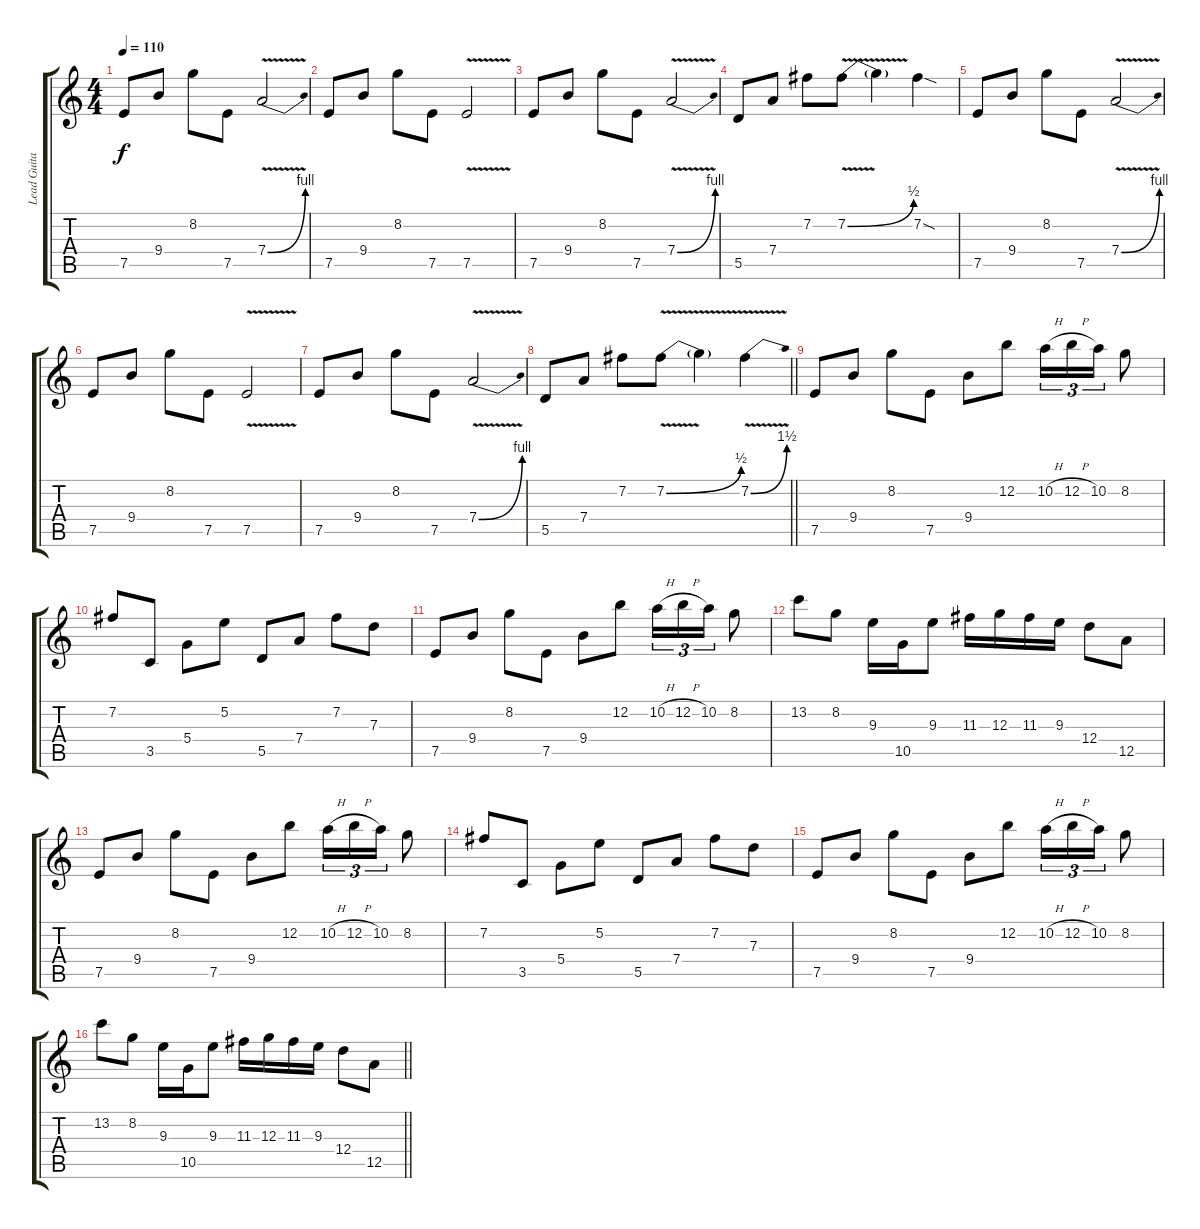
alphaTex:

\track ("Lead Guitar" "Lead Guita") {instrument overdrivenguitar}
\staff {score tabs}
\tuning (E4 B3 G3 D3 A2 E2) {hide}
\ts (4 4)
\tempo 110
\clef g2
\ks c
7.5.8{dy f} 9.4.8 8.2.8 7.5.8 7.4{be (bend 0 0 60 4) v}.2 |
7.5.8 9.4.8 8.2.8 7.5.8 7.5{v}.2 |
7.5.8 9.4.8 8.2.8 7.5.8 7.4{be (bend 0 0 60 4) v}.2 |
5.5.8 7.4.8 7.2.8 7.2{be (bend 0 0 60 2) v}.8 7.2{t}.4 7.2{sod}.4 |
7.5.8 9.4.8 8.2.8 7.5.8 7.4{be (bend 0 0 60 4) v}.2 |
7.5.8 9.4.8 8.2.8 7.5.8 7.5{v}.2 |
7.5.8 9.4.8 8.2.8 7.5.8 7.4{be (bend 0 0 60 4) v}.2 |
\barLineRight lightlight
5.5.8 7.4.8 7.2.8 7.2{be (bend 0 0 60 2) v}.8 7.2{t}.4 7.2{be (bend 0 0 60 6) v}.4 |
7.5.8 9.4.8 8.2.8 7.5.8 9.4.8 12.2.8 10.2{h}.16{tu (3 2)} 12.2{h}.16{tu (3 2)} 10.2.16{tu (3 2)} 8.2.8 |
7.2.8 3.5.8 5.4.8 5.2.8 5.5.8 7.4.8 7.2.8 7.3.8 |
7.5.8 9.4.8 8.2.8 7.5.8 9.4.8 12.2.8 10.2{h}.16{tu (3 2)} 12.2{h}.16{tu (3 2)} 10.2.16{tu (3 2)} 8.2.8 |
13.2.8 8.2.8 9.3.16 10.5.16 9.3.8 11.3.16 12.3.16 11.3.16 9.3.16 12.4.8 12.5.8 |
7.5.8 9.4.8 8.2.8 7.5.8 9.4.8 12.2.8 10.2{h}.16{tu (3 2)} 12.2{h}.16{tu (3 2)} 10.2.16{tu (3 2)} 8.2.8 |
7.2.8 3.5.8 5.4.8 5.2.8 5.5.8 7.4.8 7.2.8 7.3.8 |
7.5.8 9.4.8 8.2.8 7.5.8 9.4.8 12.2.8 10.2{h}.16{tu (3 2)} 12.2{h}.16{tu (3 2)} 10.2.16{tu (3 2)} 8.2.8 |
\barLineRight lightlight
13.2.8 8.2.8 9.3.16 10.5.16 9.3.8 11.3.16 12.3.16 11.3.16 9.3.16 12.4.8 12.5.8
